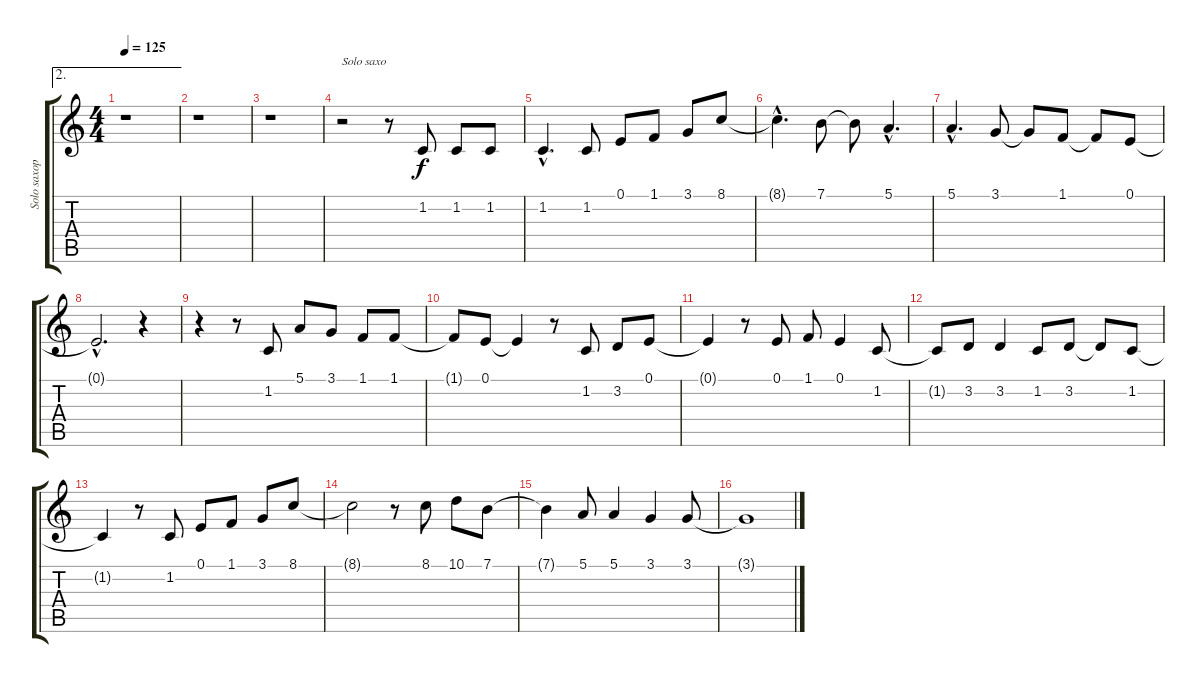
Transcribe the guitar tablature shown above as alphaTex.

\track ("Solo saxophone" "Solo saxop") {instrument altosax}
\staff {score tabs}
\tuning (E4 B3 G3 D3 A2 E2) {hide}
\ae 2
\ts (4 4)
\tempo 125
\clef g2
\ks c
r.1{dy f} |
r.1 |
r.1 |
r.2{txt "Solo saxo"} r.8 1.2.8 1.2.8 1.2.8 |
1.2{hac}.4{d} 1.2.8 0.1.8 1.1.8 3.1.8 8.1.8 |
8.1{hac t}.4{d} 7.1.8 7.1{t}.8 5.1{hac}.4{d} |
5.1{hac}.4{d} 3.1.8 3.1{t}.8 1.1.8 1.1{t}.8 0.1.8 |
0.1{hac t}.2{d} r.4 |
r.4 r.8 1.2.8 5.1.8 3.1.8 1.1.8 1.1.8 |
1.1{t}.8 0.1.8 0.1{t}.4 r.8 1.2.8 3.2.8 0.1.8 |
0.1{t}.4 r.8 0.1.8 1.1.8 0.1.4 1.2.8 |
1.2{t}.8 3.2.8 3.2.4 1.2.8 3.2.8 3.2{t}.8 1.2.8 |
1.2{t}.4 r.8 1.2.8 0.1.8 1.1.8 3.1.8 8.1.8 |
8.1{t}.2 r.8 8.1.8 10.1.8 7.1.8 |
7.1{t}.4 5.1.8 5.1.4 3.1.4 3.1.8 |
3.1{t}.1
